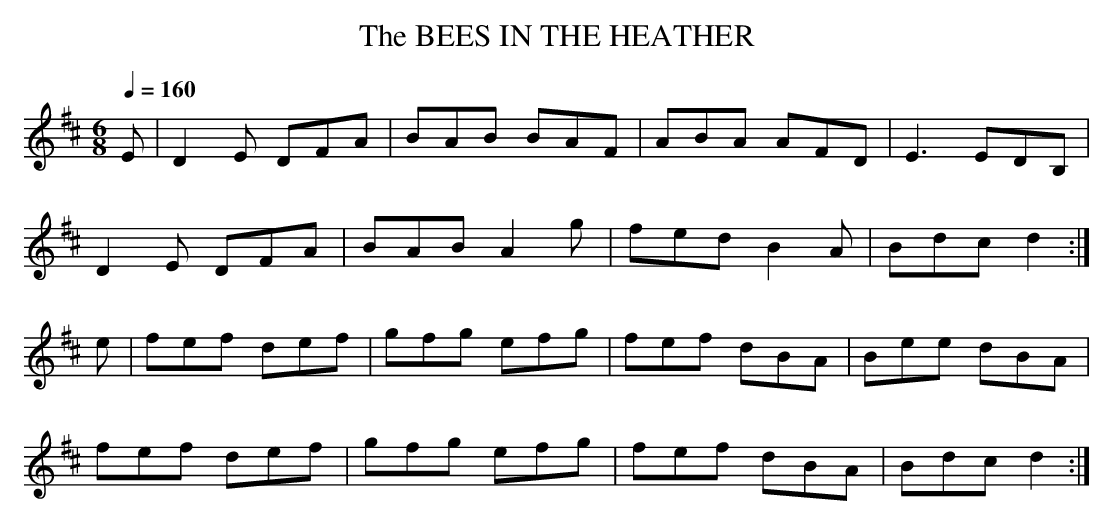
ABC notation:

X:1
T:BEES IN THE HEATHER, The
L:1/8
M:6/8
Q:1/4=160
K:D
E|D2E DFA|BAB BAF|ABA AFD|E3 EDB,|
D2E DFA|BAB A2g|fed B2A|Bdc d2 :|
e|fef def|gfg efg|fef dBA|Bee dBA|
fef def|gfg efg|fef dBA|Bdc d2 :|
